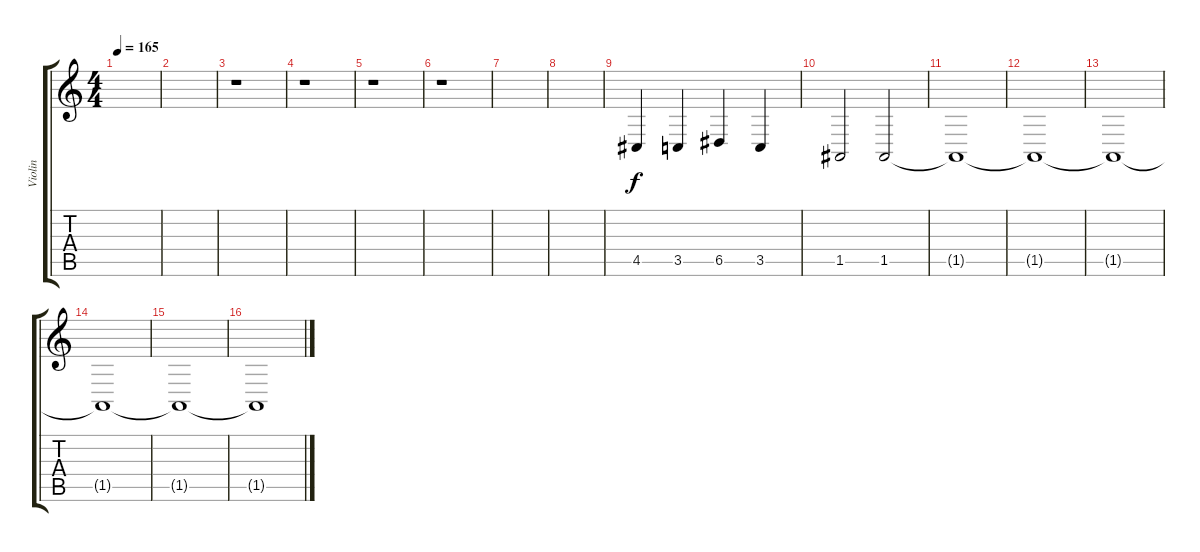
\track ("Violin" "Violin") {instrument violin}
\staff {score tabs}
\tuning (E4 B3 G3 D3 A2 E2) {hide}
\ts (4 4)
\tempo 165
\clef g2
\ks c
|
|
r.1 |
r.1 |
r.1 |
r.1 |
|
|
4.5.4 3.5.4 6.5.4 3.5.4 |
1.5.2 1.5.2 |
1.5{t}.1 |
1.5{t}.1 |
1.5{t}.1 |
1.5{t}.1 |
1.5{t}.1 |
1.5{t}.1
